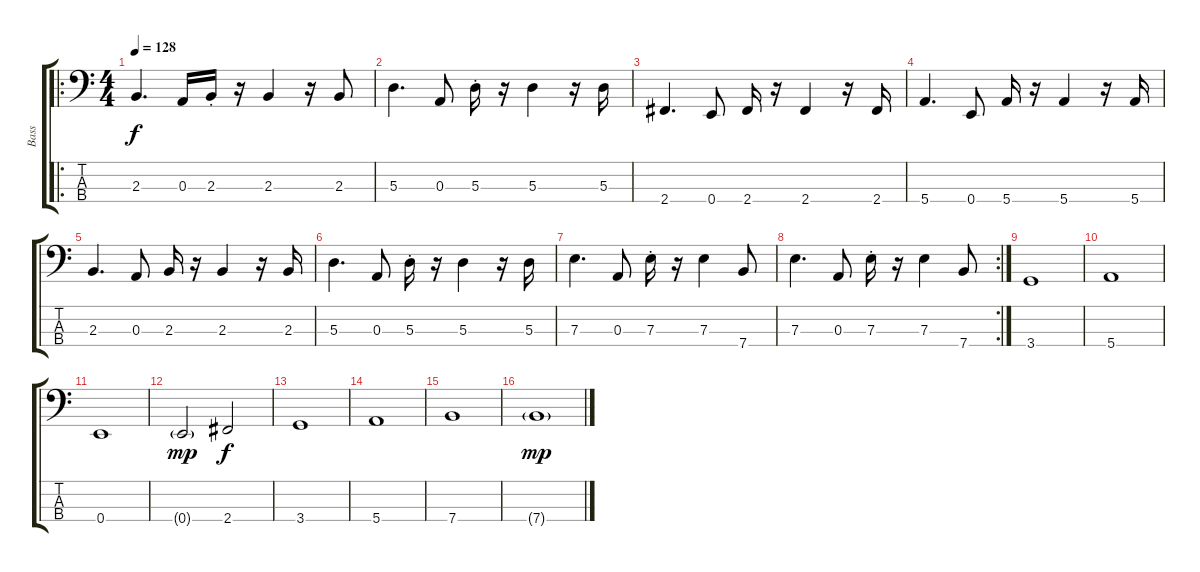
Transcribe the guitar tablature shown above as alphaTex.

\track ("Bass" "Bass") {instrument electricbassfinger}
\staff {score tabs}
\tuning (G2 D2 A1 E1) {hide}
\ro
\ts (4 4)
\tempo 128
\clef f4
\ks c
2.3.4{d dy f} 0.3.16 2.3{st}.16 r.16 2.3.4 r.16 2.3.8 |
5.3.4{d} 0.3.8 5.3{st}.16 r.16 5.3.4 r.16 5.3.16 |
2.4.4{d} 0.4.8 2.4.16 r.16 2.4.4 r.16 2.4.16 |
5.4.4{d} 0.4.8 5.4.16 r.16 5.4.4 r.16 5.4.16 |
2.3.4{d} 0.3.8 2.3.16 r.16 2.3.4 r.16 2.3.16 |
5.3.4{d} 0.3.8 5.3{st}.16 r.16 5.3.4 r.16 5.3.16 |
7.3.4{d} 0.3.8 7.3{st}.16 r.16 7.3.4 7.4.8 |
\rc 2
7.3.4{d} 0.3.8 7.3{st}.16 r.16 7.3.4 7.4.8 |
3.4.1 |
5.4.1 |
0.4.1 |
0.4{g}.2{dy mp} 2.4.2{dy f} |
3.4.1 |
5.4.1 |
7.4.1 |
7.4{g}.1{dy mp}
